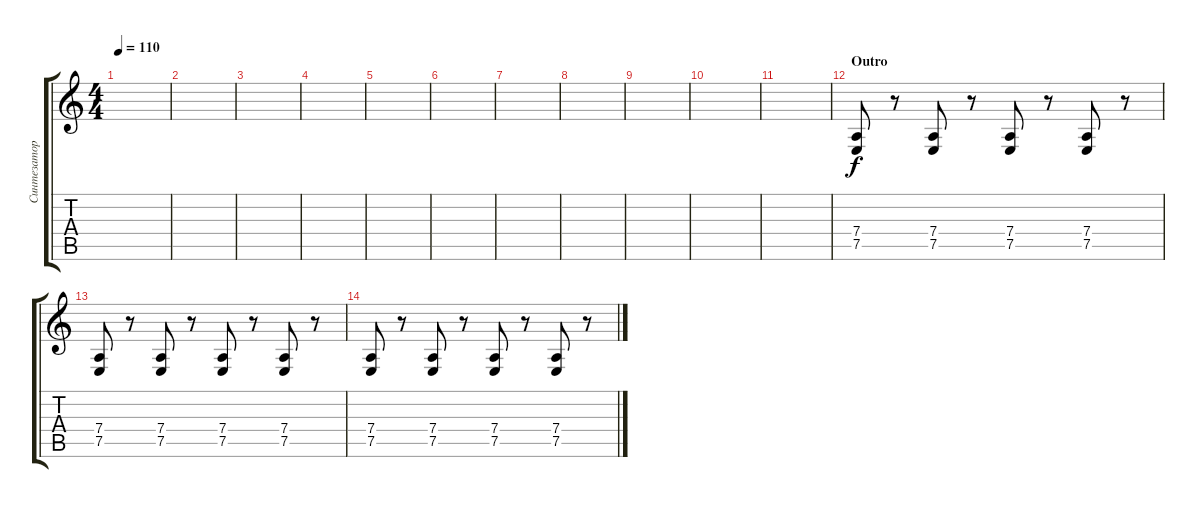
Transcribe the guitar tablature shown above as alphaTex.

\track ("Синтезатор" "Синтезатор") {instrument electricgrandpiano}
\staff {score tabs}
\tuning (E4 B3 G3 D3 A2 E2) {hide}
\ts (4 4)
\tempo 110
\clef g2
\ks c
|
|
|
|
|
|
|
|
|
|
|
\section ("" "Outro")
(7.4 7.5).8{instrument telephonering} r.8 (7.4 7.5).8 r.8 (7.4 7.5).8 r.8 (7.4 7.5).8 r.8 |
(7.4 7.5).8{volume 11 instrument telephonering} r.8 (7.4 7.5).8 r.8 (7.4 7.5).8{volume 10} r.8 (7.4 7.5).8 r.8 |
(7.4 7.5).8{volume 8 instrument telephonering} r.8 (7.4 7.5).8 r.8 (7.4 7.5).8{volume 6} r.8 (7.4 7.5).8 r.8
